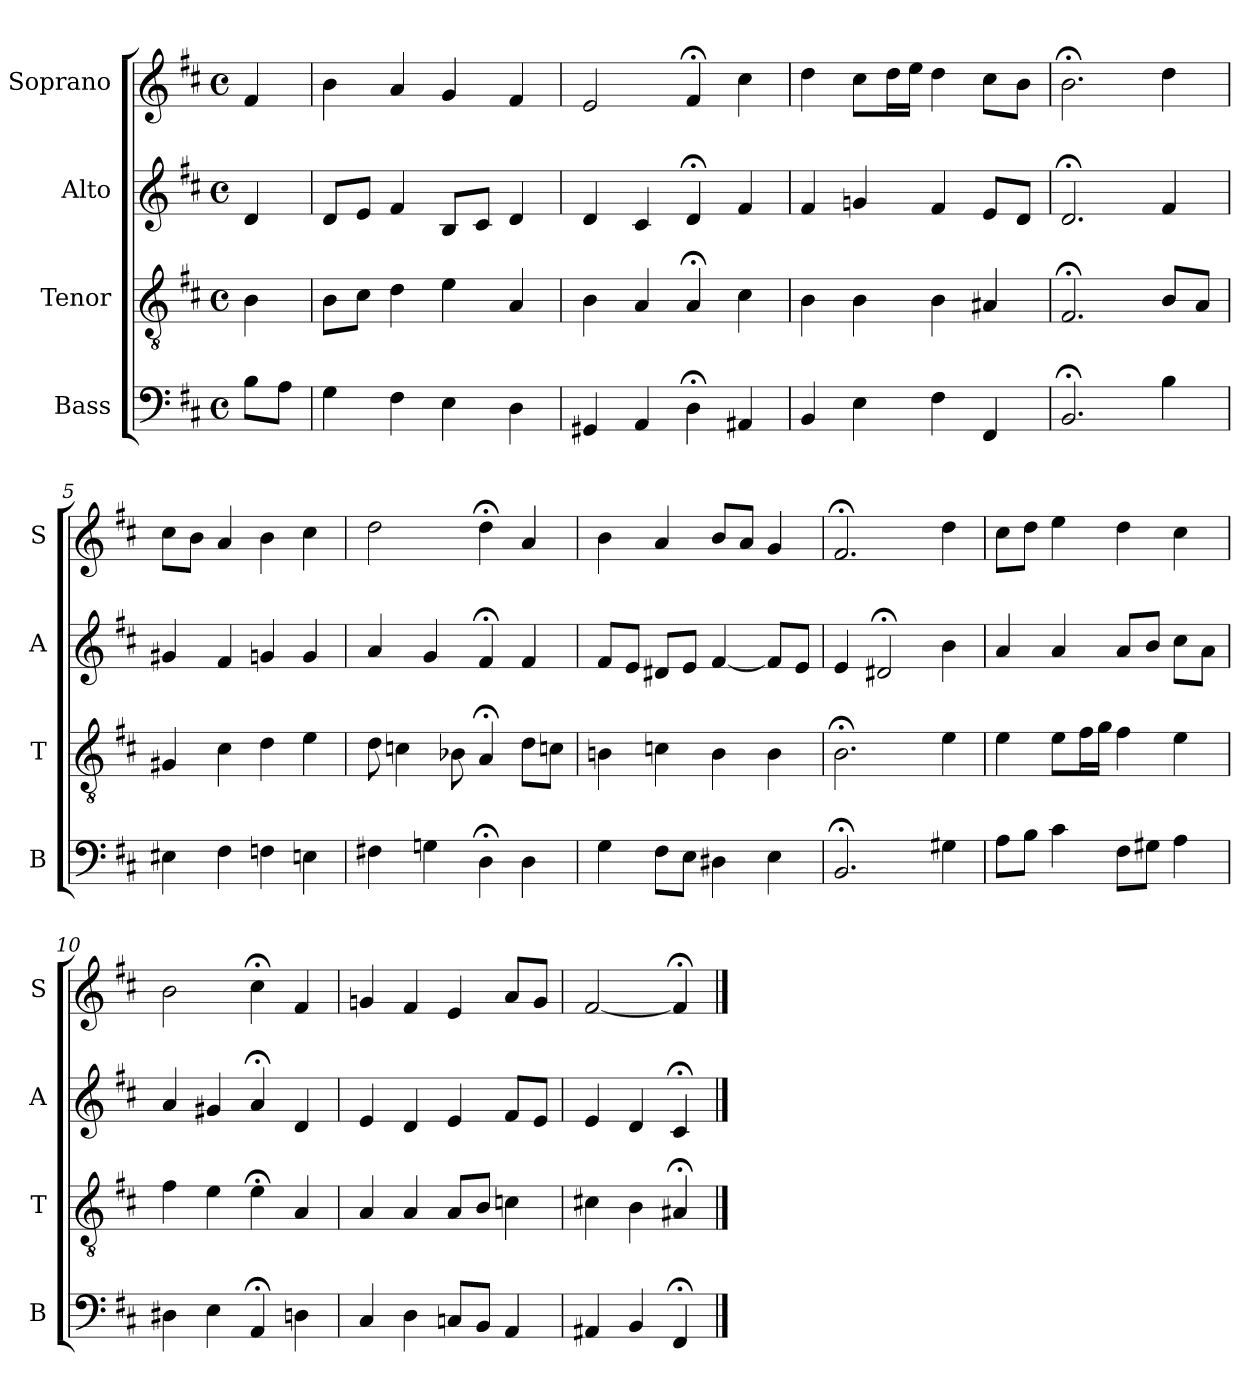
**kern	**kern	**kern	**kern
*part4	*part3	*part2	*part1
*staff4	*staff3	*staff2	*staff1
*I"Bass	*I"Tenor	*I"Alto	*I"Soprano
*I'B	*I'T	*I'A	*I'S
*clefF4	*clefGv2	*clefG2	*clefG2
*k[f#c#]	*k[f#c#]	*k[f#c#]	*k[f#c#]
*b:	*b:	*b:	*b:
*M4/4	*M4/4	*M4/4	*M4/4
*met(c)	*met(c)	*met(c)	*met(c)
*MM100	*MM100	*MM100	*MM100
=	=	=	=
8BL	4B	4d	4f#
8AJ	.	.	.
=1	=1	=1	=1
4G	8BL	8dL	4b
.	8c#J	8eJ	.
4F#	4d	4f#	4a
4E	4e	8BL	4g
.	.	8c#J	.
4D	4A	4d	4f#
=2	=2	=2	=2
4GG#X	4B	4d	2e
4AA	4A	4c#	.
4D;<	4A;<	4d;<	4f#;<
4AA#X	4c#	4f#	4cc#
=3	=3	=3	=3
4BB	4B	4f#	4dd
4E	4B	4gn	8cc#L
.	.	.	16ddL
.	.	.	16eeJJ
4F#	4B	4f#	4dd
4FF#	4A#X	8eL	8cc#L
.	.	8dJ	8bJ
=4	=4	=4	=4
2.BB;<	2.F#;<	2.d;<	2.b;<
4B	8BL	4f#	4dd
.	8AJ	.	.
=5	=5	=5	=5
4E#X	4G#X	4g#X	8cc#L
.	.	.	8bJ
4F#	4c#	4f#	4a
4Fn	4d	4gn	4b
4En	4e	4g	4cc#
=6	=6	=6	=6
4F#X	8d	4a	2dd
.	4cn	.	.
4Gn	.	4g	.
.	8B-X	.	.
4D;<	4A;<	4f#;<	4dd;<
4D	8dL	4f#	4a
.	8cnJ	.	.
=7	=7	=7	=7
4G	4Bn	8f#L	4b
.	.	8eJ	.
8F#L	4cn	8d#XL	4a
8EJ	.	8eJ	.
4D#X	4B	[4f#	8bL
.	.	.	8aJ
4E	4B	8f#L]	4g
.	.	8eJ	.
=8	=8	=8	=8
2.BB;<	2.B;<	4e	2.f#;<
.	.	2d#X;<	.
4G#X	4e	4b	4dd
=9	=9	=9	=9
8AL	4e	4a	8cc#L
8BJ	.	.	8ddJ
4c#	8eL	4a	4ee
.	16f#L	.	.
.	16gJJ	.	.
8F#L	4f#	8aL	4dd
8G#XJ	.	8bJ	.
4A	4e	8cc#L	4cc#
.	.	8aJ	.
=10	=10	=10	=10
4D#X	4f#	4a	2b
4E	4e	4g#X	.
4AA;<	4e;<	4a;<	4cc#;<
4Dn	4A	4d	4f#
=11	=11	=11	=11
4C#	4A	4e	4gn
4D	4A	4d	4f#
8CnL	8AL	4e	4e
8BBJ	8BJ	.	.
4AA	4cn	8f#L	8aL
.	.	8eJ	8gJ
=12	=12	=12	=12
4AA#X	4c#X	4e	[2f#
4BB	4B	4d	.
4FF#;<	4A#X;<	4c#;<	4f#;<]
==	==	==	==
*-	*-	*-	*-
